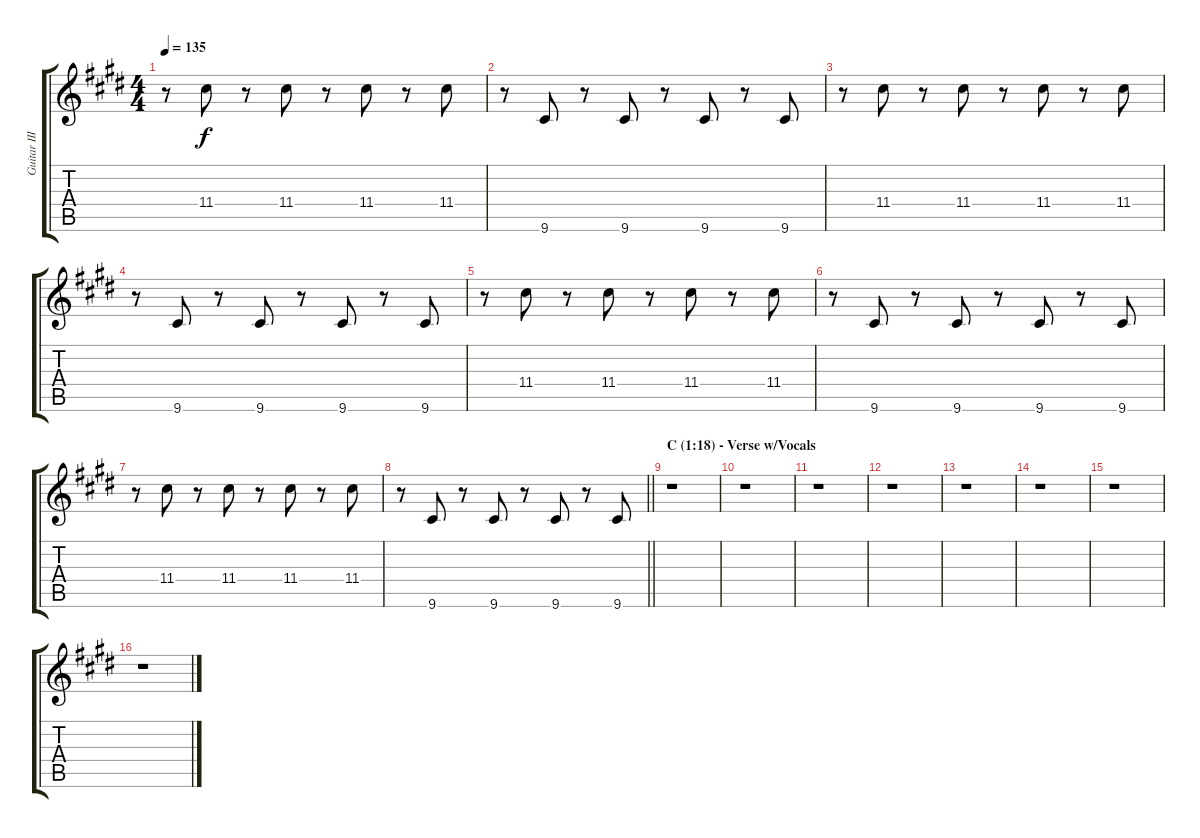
\track ("Guitar III." "Guitar III") {instrument electricguitarjazz}
\staff {score tabs}
\tuning (E4 B3 G3 D3 A2 E2) {hide}
\ts (4 4)
\tempo 135
\clef g2
\ks c#minor
r.8{dy f} 11.4.8 r.8 11.4.8 r.8 11.4.8 r.8 11.4.8 |
r.8 9.6.8 r.8 9.6.8 r.8 9.6.8 r.8 9.6.8 |
r.8 11.4.8 r.8 11.4.8 r.8 11.4.8 r.8 11.4.8 |
r.8 9.6.8 r.8 9.6.8 r.8 9.6.8 r.8 9.6.8 |
r.8 11.4.8 r.8 11.4.8 r.8 11.4.8 r.8 11.4.8 |
r.8 9.6.8 r.8 9.6.8 r.8 9.6.8 r.8 9.6.8 |
r.8 11.4.8 r.8 11.4.8 r.8 11.4.8 r.8 11.4.8 |
\barLineRight lightlight
r.8 9.6.8 r.8 9.6.8 r.8 9.6.8 r.8 9.6.8 |
\section ("" "C (1:18) - Verse w/Vocals")
r.1 |
r.1 |
r.1 |
r.1 |
r.1 |
r.1 |
r.1 |
r.1
